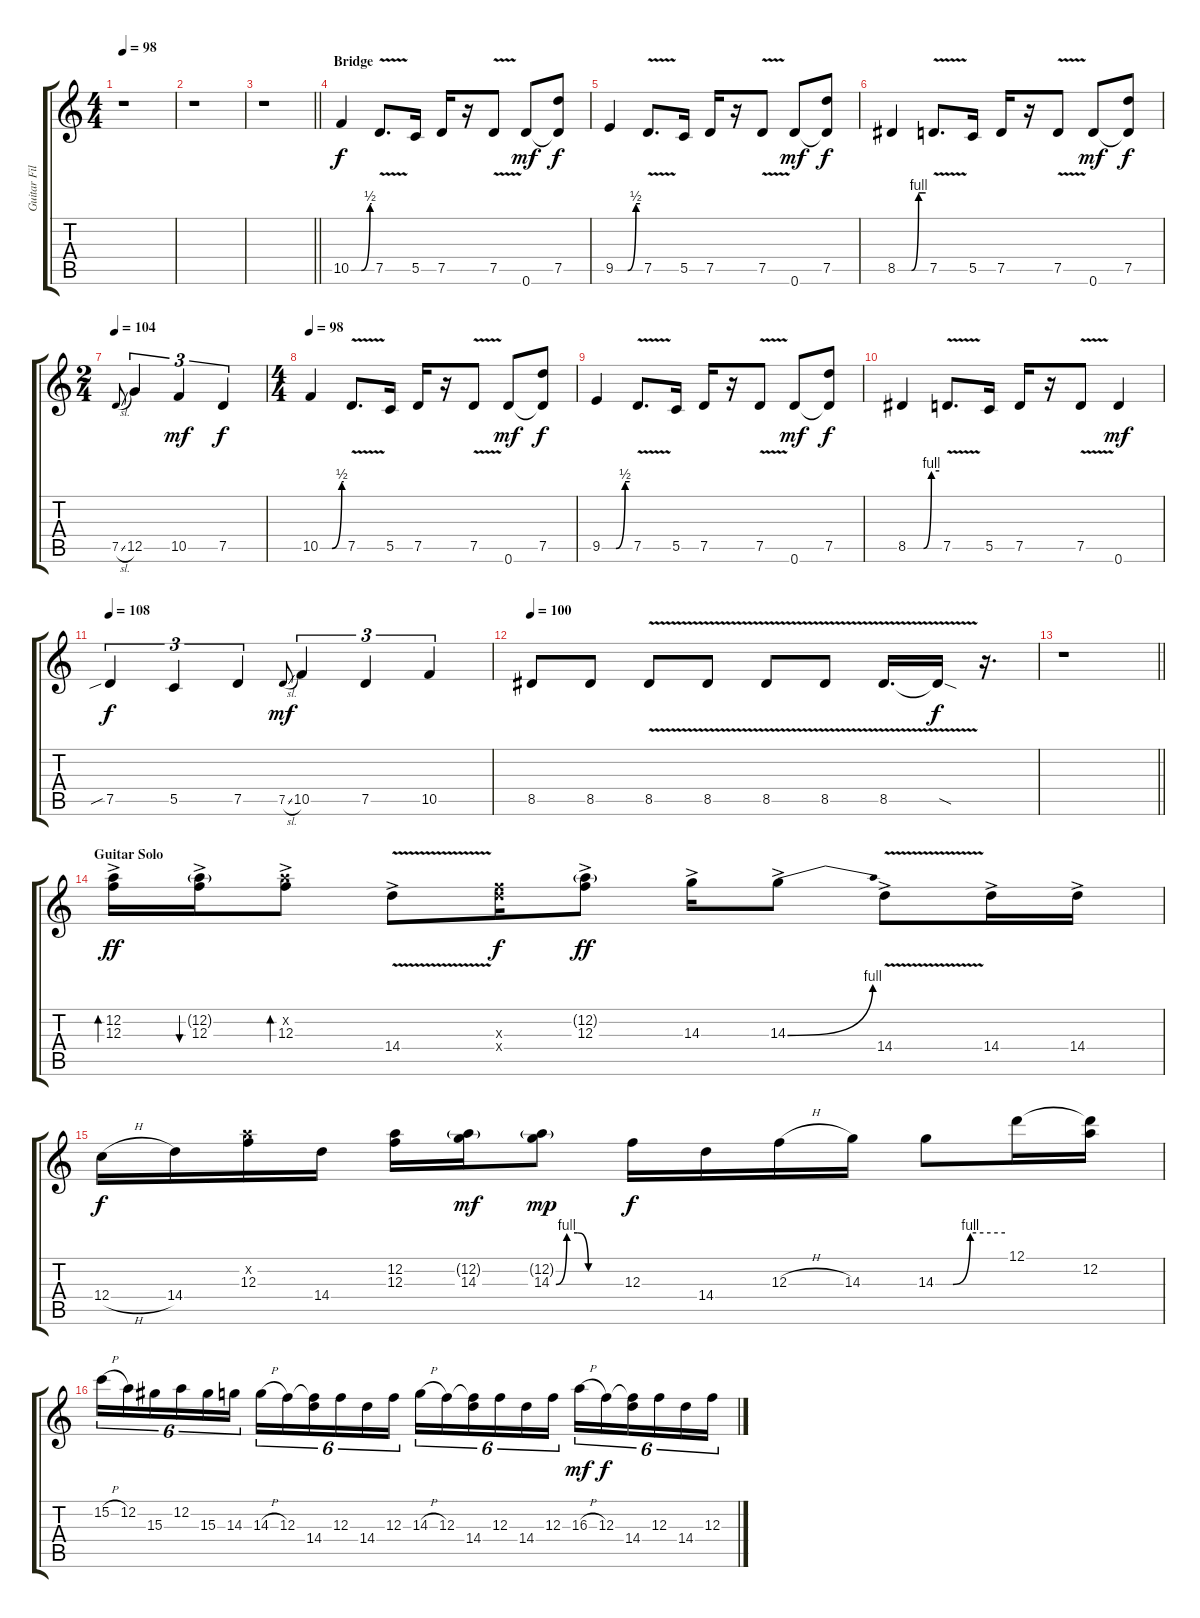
\track ("Guitar Fills/Solo" "Guitar Fil") {instrument overdrivenguitar}
\staff {score tabs}
\tuning (D4 A3 F3 C3 G2 D2) {hide}
\ts (4 4)
\tempo 98
\clef g2
\ks c
r.1{dy f} |
r.1 |
\barLineRight lightlight
r.1 |
\section ("" "Bridge")
10.5{be (custom 0 0 30 0 55 2 60 2)}.4{volume 16 instrument overdrivenguitar} 7.5{v}.8{d} 5.5.16 7.5.16 r.16 7.5{v}.8 0.6.8{ot 8vb dy mf} (7.5 0.6{t}).8{ot 8vb dy f} |
9.5{be (custom 0 0 30 0 50 2 60 2)}.4 7.5{v}.8{d} 5.5.16 7.5.16 r.16 7.5{v}.8 0.6.8{ot 8vb dy mf} (7.5 0.6{t}).8{ot 8vb dy f} |
8.5{be (custom 0 0 30 0 45 4 60 4)}.4 7.5{v}.8{d} 5.5.16 7.5.16 r.16 7.5{v}.8 0.6.8{ot 8vb dy mf} (7.5 0.6{t}).8{ot 8vb dy f} |
\ts (2 4)
\tempo 104
7.5{sl}.8{gr onbeat} 12.5.4{tu (3 2)} 10.5.4{tu (3 2) dy mf} 7.5.4{tu (3 2) dy f} |
\ts (4 4)
\tempo 98
10.5{be (custom 0 0 30 0 55 2 60 2)}.4 7.5{v}.8{d} 5.5.16 7.5.16 r.16 7.5{v}.8 0.6.8{ot 8vb dy mf} (7.5 0.6{t}).8{ot 8vb dy f} |
9.5{be (custom 0 0 30 0 50 2 60 2)}.4 7.5{v}.8{d} 5.5.16 7.5.16 r.16 7.5{v}.8 0.6.8{ot 8vb dy mf} (7.5 0.6{t}).8{ot 8vb dy f} |
8.5{be (custom 0 0 30 0 45 4 60 4)}.4 7.5{v}.8{d} 5.5.16 7.5.16 r.16 7.5{v}.8 0.6.4{ot 8vb dy mf} |
\tempo 108
7.5{sib}.4{tu (3 2) dy f} 5.5.4{tu (3 2)} 7.5.4{tu (3 2)} 7.5{sl}.8{gr onbeat dy mf} 10.5.4{tu (3 2)} 7.5.4{tu (3 2)} 10.5.4{tu (3 2)} |
\tempo 100
8.5.8 8.5.8 8.5{v}.8 8.5{v}.8 8.5{v}.8 8.5{v}.8 8.5{v}.16{d} 8.5{sod t}.16{dy f} r.16{d} |
\barLineRight lightlight
r.1 |
\section ("" "Guitar Solo")
(12.2 12.3{ac}).16{bd 120 dy ff} (12.2{g} 12.3{ac}).16{bu 120} (12.2{x} 12.3{ac}).8{bd 120} 14.4{v ac}.8 (12.3{x} 14.4{x}).16{dy f} (12.2{g} 12.3{ac}).8{dy ff} 14.3{ac}.16 14.3{be (bend 0 0 60 4) ac}.8 14.4{v ac}.8 14.4{ac}.16 14.4{ac}.16 |
12.4{h}.16{dy f} 14.4.16 (12.2{x} 12.3).16 14.4.16 (12.2 12.3).16 (12.2{g} 14.3).16{dy mf} (12.2{g} 14.3{be (custom 0 0 10 4 20 4 30 0 60 0)}).8{dy mp} 12.3.16{dy f} 14.4.16 12.3{h}.16 14.3.16 14.3{be (custom 0 0 15 0 30 4 60 4)}.8 12.1.16 (12.1{t} 12.2).16 |
15.2{h}.16{tu (6 4)} 12.2.16{tu (6 4)} 15.3.16{tu (6 4)} 12.2.16{tu (6 4)} 15.3.16{tu (6 4)} 14.3.16{tu (6 4)} 14.3{h}.16{tu (6 4)} 12.3.16{tu (6 4)} (12.3{t} 14.4).16{tu (6 4)} 12.3.16{tu (6 4)} 14.4.16{tu (6 4)} 12.3.16{tu (6 4)} 14.3{h}.16{tu (6 4)} 12.3.16{tu (6 4)} (12.3{t} 14.4).16{tu (6 4)} 12.3.16{tu (6 4)} 14.4.16{tu (6 4)} 12.3.16{tu (6 4)} 16.3{h}.16{tu (6 4) dy mf} 12.3.16{tu (6 4) dy f} (12.3{t} 14.4).16{tu (6 4)} 12.3.16{tu (6 4)} 14.4.16{tu (6 4)} 12.3.16{tu (6 4)}
